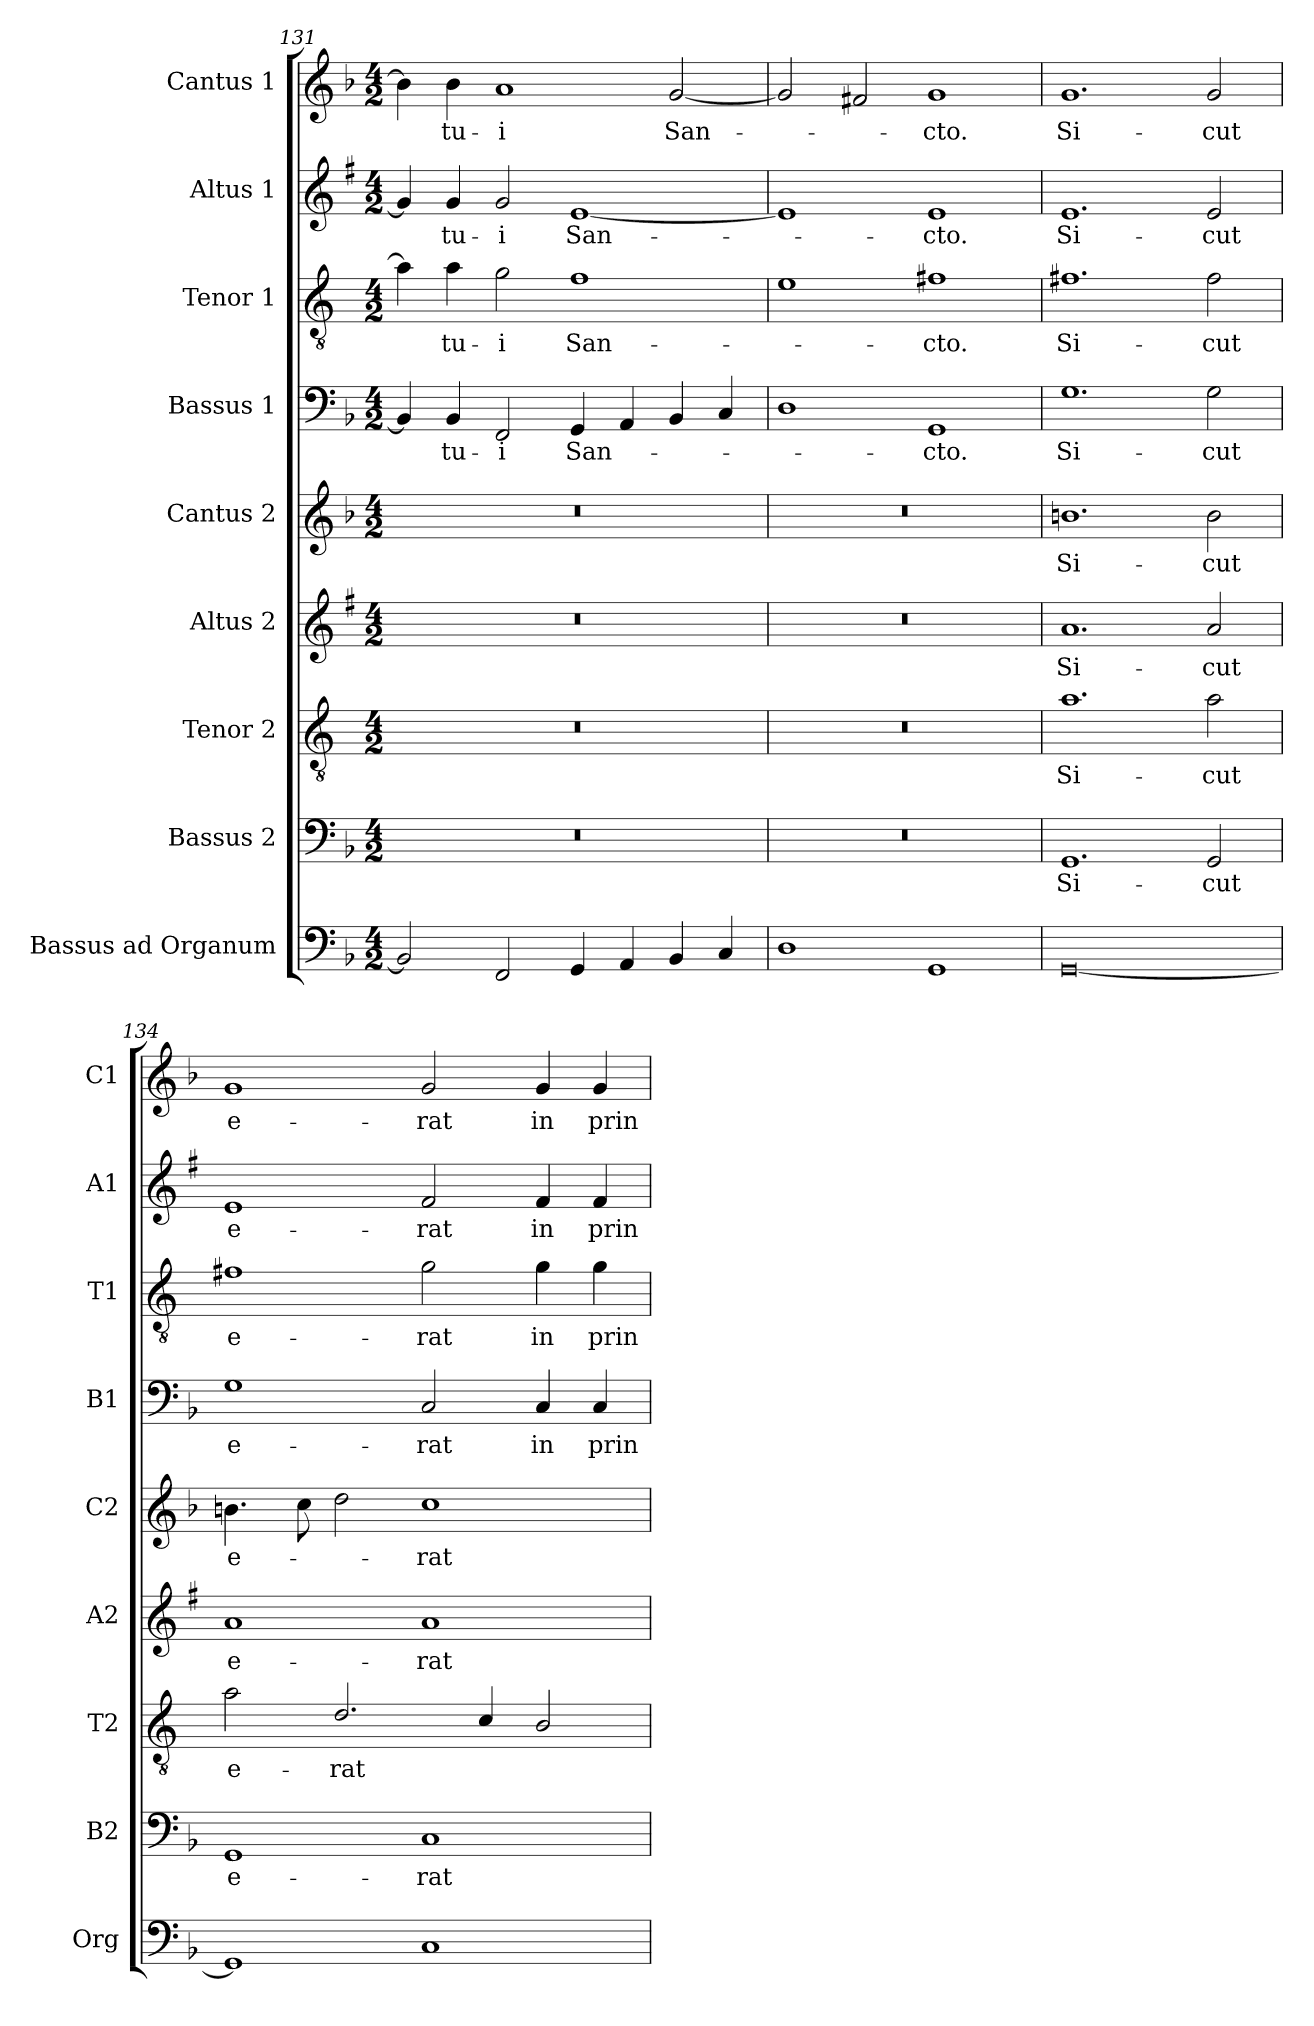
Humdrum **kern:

**kern	**kern	**text	**kern	**text	**kern	**text	**kern	**text	**kern	**text	**kern	**text	**kern	**text	**kern	**text
*part9	*part8	*part8	*part7	*part7	*part6	*part6	*part5	*part5	*part4	*part4	*part3	*part3	*part2	*part2	*part1	*part1
*staff9	*staff8	*staff8	*staff7	*staff7	*staff6	*staff6	*staff5	*staff5	*staff4	*staff4	*staff3	*staff3	*staff2	*staff2	*staff1	*staff1
*I"Bassus ad Organum	*I"Bassus 2	*	*I"Tenor 2	*	*I"Altus 2	*	*I"Cantus 2	*	*I"Bassus 1	*	*I"Tenor 1	*	*I"Altus 1	*	*I"Cantus 1	*
*I'Org	*I'B2	*	*I'T2	*	*I'A2	*	*I'C2	*	*I'B1	*	*I'T1	*	*I'A1	*	*I'C1	*
*clefF4	*clefF4	*	*clefGv2	*	*clefG2	*	*clefG2	*	*clefF4	*	*clefGv2	*	*clefG2	*	*clefG2	*
*	*	*	*ITrd4c7	*	*ITrd1c2	*	*	*	*	*	*ITrd4c7	*	*ITrd1c2	*	*	*
*k[b-]	*k[b-]	*	*k[b-]	*	*k[b-]	*	*k[b-]	*	*k[b-]	*	*k[b-]	*	*k[b-]	*	*k[b-]	*
*F:	*F:	*	*F:	*	*F:	*	*F:	*	*F:	*	*F:	*	*F:	*	*F:	*
*M4/2	*M4/2	*	*M4/2	*	*M4/2	*	*M4/2	*	*M4/2	*	*M4/2	*	*M4/2	*	*M4/2	*
=131	=131	=131	=131	=131	=131	=131	=131	=131	=131	=131	=131	=131	=131	=131	=131	=131
2BB-/]	0r	.	0r	.	0r	.	0r	.	4BB-/]	.	4d\]	.	4f/]	.	4b-\]	.
!	!	!	!	!	!	!	!	!	!	!LO:LY:b	!	!LO:LY:b	!	!LO:LY:b	!	!LO:LY:b
.	.	.	.	.	.	.	.	.	4BB-/	-tu-	4d\	-tu-	4f/	-tu-	4b-\	-tu-
!	!	!	!	!	!	!	!	!	!	!LO:LY:b	!	!LO:LY:b	!	!LO:LY:b	!	!LO:LY:b
2FF/	.	.	.	.	.	.	.	.	2FF/	-i	2c\	-i	2f/	-i	1a	-i
!	!	!	!	!	!	!	!	!	!	!LO:LY:b	!	!LO:LY:b	!	!LO:LY:b	!	!
4GG/	.	.	.	.	.	.	.	.	4GG/	San-	1B-	San-	[1d	San-	.	.
4AA/	.	.	.	.	.	.	.	.	4AA/	.	.	.	.	.	.	.
!	!	!	!	!	!	!	!	!	!	!	!	!	!	!	!	!LO:LY:b
4BB-/	.	.	.	.	.	.	.	.	4BB-/	.	.	.	.	.	[2g/	San-
4C/	.	.	.	.	.	.	.	.	4C/	.	.	.	.	.	.	.
=132	=132	=132	=132	=132	=132	=132	=132	=132	=132	=132	=132	=132	=132	=132	=132	=132
1D	0r	.	0r	.	0r	.	0r	.	1D	.	1A	.	1d]	.	2g/]	.
.	.	.	.	.	.	.	.	.	.	.	.	.	.	.	2f#X/	.
!	!	!	!	!	!	!	!	!	!	!LO:LY:b	!	!LO:LY:b	!	!LO:LY:b	!	!LO:LY:b
1GG	.	.	.	.	.	.	.	.	1GG	-cto.	1Bn	-cto.	1d	-cto.	1g	-cto.
=133	=133	=133	=133	=133	=133	=133	=133	=133	=133	=133	=133	=133	=133	=133	=133	=133
!	!	!LO:LY:b	!	!LO:LY:b	!	!LO:LY:b	!	!LO:LY:b	!	!LO:LY:b	!	!LO:LY:b	!	!LO:LY:b	!	!LO:LY:b
[0GG	1.GG	Si-	1.d	Si-	1.g	Si-	1.bn	Si-	1.G	Si-	1.Bn	Si-	1.d	Si-	1.g	Si-
!	!	!LO:LY:b	!	!LO:LY:b	!	!LO:LY:b	!	!LO:LY:b	!	!LO:LY:b	!	!LO:LY:b	!	!LO:LY:b	!	!LO:LY:b
.	2GG/	-cut	2d\	-cut	2g/	-cut	2b\	-cut	2G\	-cut	2B\	-cut	2d/	-cut	2g/	-cut
!!LO:LB:g=z
=134	=134	=134	=134	=134	=134	=134	=134	=134	=134	=134	=134	=134	=134	=134	=134	=134
!	!	!LO:LY:b	!	!LO:LY:b	!	!LO:LY:b	!	!LO:LY:b	!	!LO:LY:b	!	!LO:LY:b	!	!LO:LY:b	!	!LO:LY:b
1GG]	1GG	e-	2d\	e-	1g	e-	4.bn\	e-	1G	e-	1Bn	e-	1d	e-	1g	e-
.	.	.	.	.	.	.	8cc\	.	.	.	.	.	.	.	.	.
!	!	!	!	!LO:LY:b	!	!	!	!	!	!	!	!	!	!	!	!
.	.	.	2.G/	-rat	.	.	2dd\	.	.	.	.	.	.	.	.	.
!	!	!LO:LY:b	!	!	!	!LO:LY:b	!	!LO:LY:b	!	!LO:LY:b	!	!LO:LY:b	!	!LO:LY:b	!	!LO:LY:b
1C	1C	-rat	.	.	1g	-rat	1cc	-rat	2C/	-rat	2c\	-rat	2e/	-rat	2g/	-rat
.	.	.	4F/	.	.	.	.	.	.	.	.	.	.	.	.	.
!	!	!	!	!	!	!	!	!	!	!LO:LY:b	!	!LO:LY:b	!	!LO:LY:b	!	!LO:LY:b
.	.	.	2E/	.	.	.	.	.	4C/	in	4c\	in	4e/	in	4g/	in
!	!	!	!	!	!	!	!	!	!	!LO:LY:b	!	!LO:LY:b	!	!LO:LY:b	!	!LO:LY:b
.	.	.	.	.	.	.	.	.	4C/	prin-	4c\	prin-	4e/	prin-	4g/	prin-
=	=	=	=	=	=	=	=	=	=	=	=	=	=	=	=	=
*-	*-	*-	*-	*-	*-	*-	*-	*-	*-	*-	*-	*-	*-	*-	*-	*-
